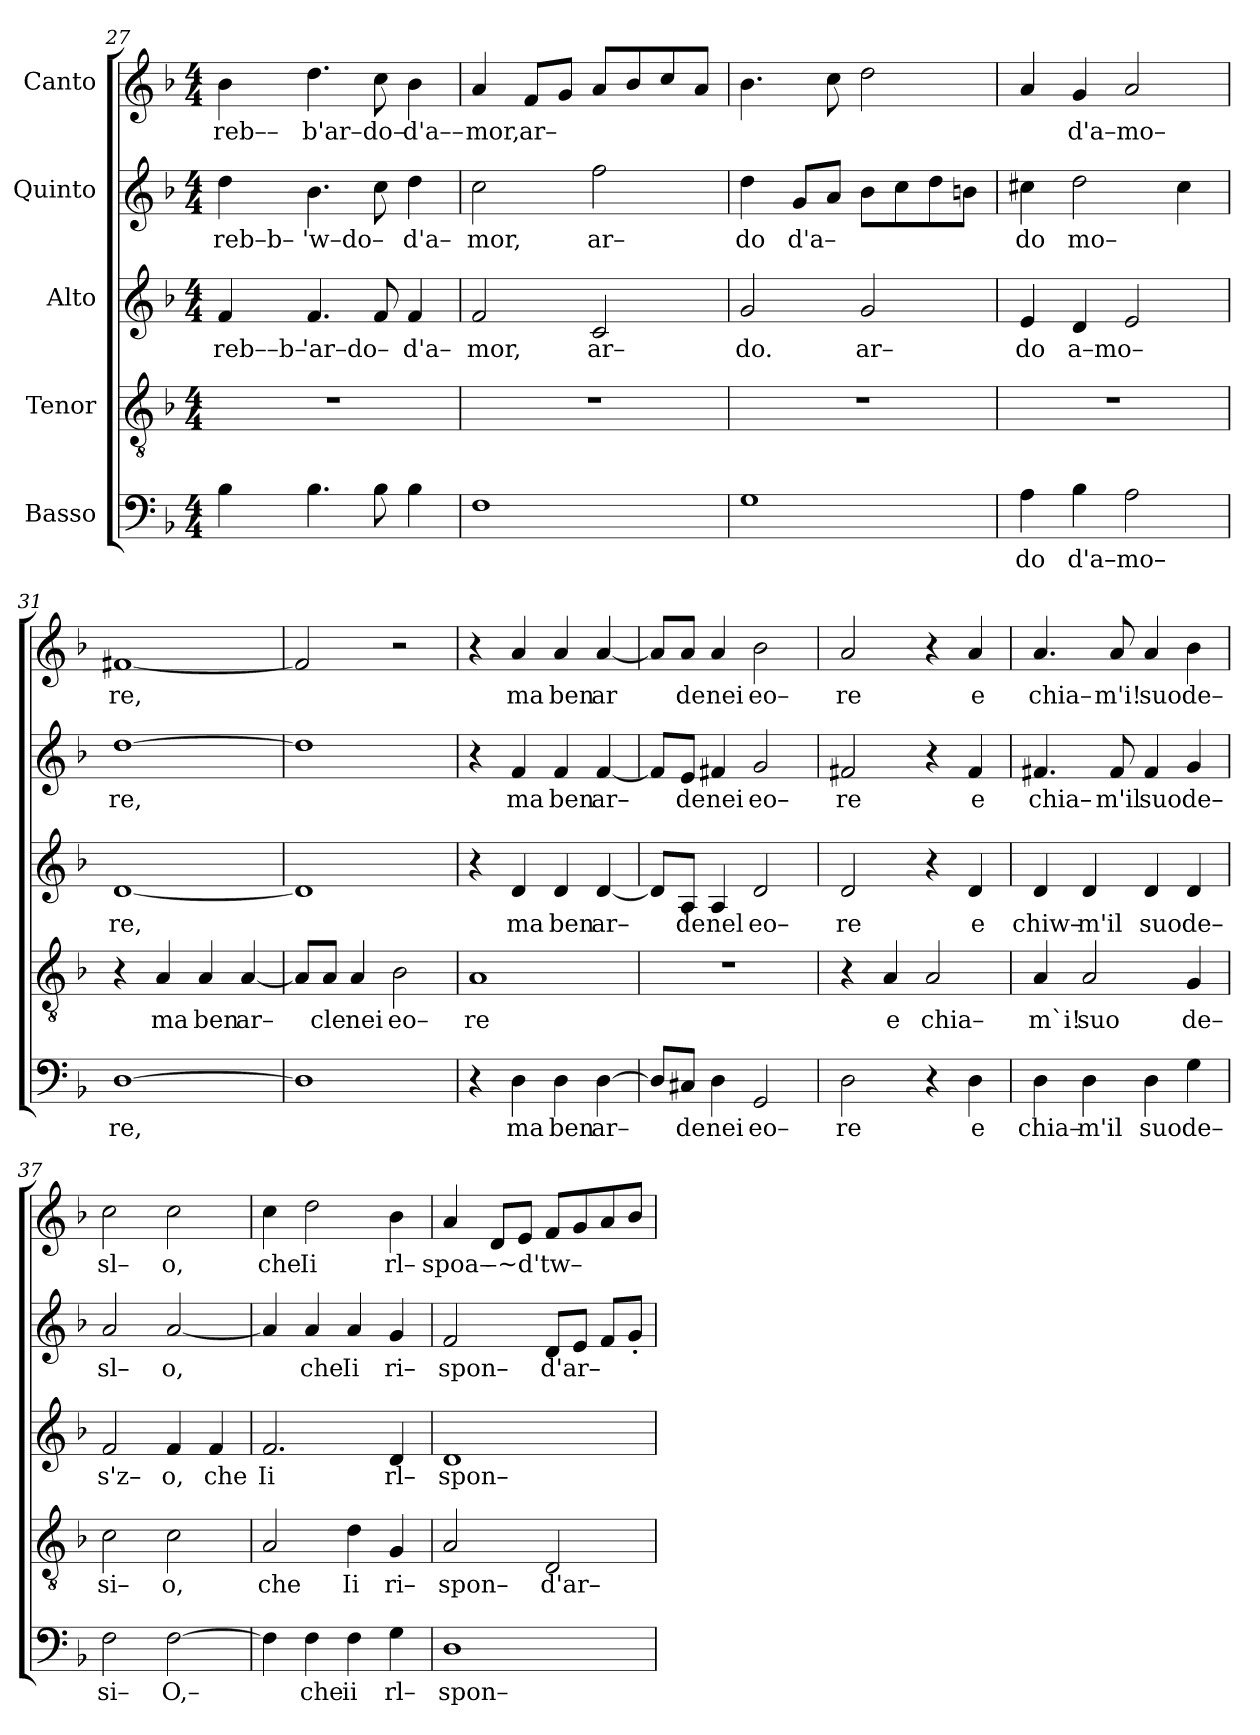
**kern	**text	**kern	**text	**kern	**text	**kern	**text	**kern	**text
*part5	*part5	*part4	*part4	*part3	*part3	*part2	*part2	*part1	*part1
*staff5	*staff5	*staff4	*staff4	*staff3	*staff3	*staff2	*staff2	*staff1	*staff1
*I"Basso	*	*I"Tenor	*	*I"Alto	*	*I"Quinto	*	*I"Canto	*
*clefF4	*	*clefGv2	*	*clefG2	*	*clefG2	*	*clefG2	*
*k[b-]	*	*k[b-]	*	*k[b-]	*	*k[b-]	*	*k[b-]	*
*F:	*	*F:	*	*F:	*	*F:	*	*F:	*
*M4/4	*	*M4/4	*	*M4/4	*	*M4/4	*	*M4/4	*
=27	=27	=27	=27	=27	=27	=27	=27	=27	=27
!	!	!	!	!	!LO:LY:b	!	!LO:LY:b	!	!LO:LY:b
4B-\	.	1r	.	4f/	reb––b–	4dd\	reb–b–	4b-\	reb––
!	!	!	!	!	!LO:LY:b	!	!LO:LY:b	!	!LO:LY:b
4.B-\	.	.	.	4.f/	'ar–do–	4.b-\	'w–do–	4.dd\	b'ar–do–
8B-\	.	.	.	8f/	.	8cc\	.	8cc\	.
!	!	!	!	!	!LO:LY:b	!	!LO:LY:b	!	!LO:LY:b
4B-\	.	.	.	4f/	d'a–	4dd\	d'a–	4b-\	d'a––
=28	=28	=28	=28	=28	=28	=28	=28	=28	=28
!	!	!	!	!	!LO:LY:b	!	!LO:LY:b	!	!LO:LY:b
1F	.	1r	.	2f/	mor,	2cc\	mor,	4a/	mor,
!	!	!	!	!	!	!	!	!	!LO:LY:b
.	.	.	.	.	.	.	.	8f/L	ar–
.	.	.	.	.	.	.	.	8g/J	.
!	!	!	!	!	!LO:LY:b	!	!LO:LY:b	!	!
.	.	.	.	2c/	ar–	2ff\	ar–	8a/L	.
.	.	.	.	.	.	.	.	8b-/	.
.	.	.	.	.	.	.	.	8cc/	.
.	.	.	.	.	.	.	.	8a/J	.
=29	=29	=29	=29	=29	=29	=29	=29	=29	=29
!	!	!	!	!	!LO:LY:b	!	!LO:LY:b	!	!
1G	.	1r	.	2g/	do.	4dd\	do	4.b-\	.
!	!	!	!	!	!	!	!LO:LY:b	!	!
.	.	.	.	.	.	8g/L	d'a–	.	.
.	.	.	.	.	.	8a/J	.	8cc\	.
!	!	!	!	!	!LO:LY:b	!	!	!	!
.	.	.	.	2g/	ar–	8b-\L	.	2dd\	.
.	.	.	.	.	.	8cc\	.	.	.
.	.	.	.	.	.	8dd\	.	.	.
.	.	.	.	.	.	8bn\J	.	.	.
=30	=30	=30	=30	=30	=30	=30	=30	=30	=30
!	!LO:LY:b	!	!	!	!LO:LY:b	!	!LO:LY:b	!	!
4A\	do	1r	.	4e/	do	4cc#X\	do	4a/	.
!	!LO:LY:b	!	!	!	!LO:LY:b	!	!LO:LY:b	!	!LO:LY:b
4B-\	d'a–mo–	.	.	4d/	a–mo–	2dd\	mo–	4g/	d'a–mo–
2A\	.	.	.	2e/	.	.	.	2a/	.
.	.	.	.	.	.	4cc#\	.	.	.
=31	=31	=31	=31	=31	=31	=31	=31	=31	=31
!	!LO:LY:b	!	!	!	!LO:LY:b	!	!LO:LY:b	!	!LO:LY:b
[1D	re,	4r	.	[1d	re,	[1dd	re,	[1f#X	re,
!	!	!	!LO:LY:b	!	!	!	!	!	!
.	.	4A/	ma	.	.	.	.	.	.
!	!	!	!LO:LY:b	!	!	!	!	!	!
.	.	4A/	ben	.	.	.	.	.	.
!	!	!	!LO:LY:b	!	!	!	!	!	!
.	.	[4A/	ar–	.	.	.	.	.	.
=32	=32	=32	=32	=32	=32	=32	=32	=32	=32
1D]	.	8A/L]	.	1d]	.	1dd]	.	2f#/]	.
!	!	!	!LO:LY:b	!	!	!	!	!	!
.	.	8A/J	cle	.	.	.	.	.	.
!	!	!	!LO:LY:b	!	!	!	!	!	!
.	.	4A/	nei	.	.	.	.	.	.
!	!	!	!LO:LY:b	!	!	!	!	!	!
.	.	2B-\	eo–	.	.	.	.	2r	.
=33	=33	=33	=33	=33	=33	=33	=33	=33	=33
!	!	!	!LO:LY:b	!	!	!	!	!	!
4r	.	1A	re	4r	.	4r	.	4r	.
!	!LO:LY:b	!	!	!	!LO:LY:b	!	!LO:LY:b	!	!LO:LY:b
4D\	ma	.	.	4d/	ma	4f/	ma	4a/	ma
!	!LO:LY:b	!	!	!	!LO:LY:b	!	!LO:LY:b	!	!LO:LY:b
4D\	ben	.	.	4d/	ben	4f/	ben	4a/	ben
!	!LO:LY:b	!	!	!	!LO:LY:b	!	!LO:LY:b	!	!LO:LY:b
[4D\	ar–	.	.	[4d/	ar–	[4f/	ar–	[4a/	ar
=34	=34	=34	=34	=34	=34	=34	=34	=34	=34
8D/L]	.	1r	.	8d/L]	.	8f/L]	.	8a/L]	.
!	!LO:LY:b	!	!	!	!LO:LY:b	!	!LO:LY:b	!	!LO:LY:b
8C#X/J	de	.	.	8A/J	de	8e/J	de	8a/J	de
!	!LO:LY:b	!	!	!	!LO:LY:b	!	!LO:LY:b	!	!LO:LY:b
4D\	nei	.	.	4A/	nel	4f#X/	nei	4a/	nei
!	!LO:LY:b	!	!	!	!LO:LY:b	!	!LO:LY:b	!	!LO:LY:b
2GG/	eo–	.	.	2d/	eo–	2g/	eo–	2b-\	eo–
=35	=35	=35	=35	=35	=35	=35	=35	=35	=35
!	!LO:LY:b	!	!	!	!LO:LY:b	!	!LO:LY:b	!	!LO:LY:b
2D\	re	4r	.	2d/	re	2f#X/	re	2a/	re
!	!	!	!LO:LY:b	!	!	!	!	!	!
.	.	4A/	e	.	.	.	.	.	.
!	!	!	!LO:LY:b	!	!	!	!	!	!
4r	.	2A/	chia–	4r	.	4r	.	4r	.
!	!LO:LY:b	!	!	!	!LO:LY:b	!	!LO:LY:b	!	!LO:LY:b
4D\	e	.	.	4d/	e	4f#/	e	4a/	e
=36	=36	=36	=36	=36	=36	=36	=36	=36	=36
!	!LO:LY:b	!	!LO:LY:b	!	!LO:LY:b	!	!LO:LY:b	!	!LO:LY:b
4D\	chia–	4A/	m`i!	4d/	chiw–	4.f#X/	chia–	4.a/	chia–
!	!LO:LY:b	!	!LO:LY:b	!	!LO:LY:b	!	!	!	!
4D\	m'il	2A/	suo	4d/	m'il	.	.	.	.
!	!	!	!	!	!	!	!LO:LY:b	!	!LO:LY:b
.	.	.	.	.	.	8f#/	m'il	8a/	m'i!
!	!LO:LY:b	!	!	!	!LO:LY:b	!	!LO:LY:b	!	!LO:LY:b
4D\	suo	.	.	4d/	suo	4f#/	suo	4a/	suo
!	!LO:LY:b	!	!LO:LY:b	!	!LO:LY:b	!	!LO:LY:b	!	!LO:LY:b
4G\	de–	4G/	de–	4d/	de–	4g/	de–	4b-\	de–
=37	=37	=37	=37	=37	=37	=37	=37	=37	=37
!	!LO:LY:b	!	!LO:LY:b	!	!LO:LY:b	!	!LO:LY:b	!	!LO:LY:b
2F\	si–	2c\	si–	2f/	s'z–	2a/	sl–	2cc\	sl–
!	!LO:LY:b	!	!LO:LY:b	!	!LO:LY:b	!	!LO:LY:b	!	!LO:LY:b
[2F\	O,–	2c\	o,	4f/	o,	[2a/	o,	2cc\	o,
!	!	!	!	!	!LO:LY:b	!	!	!	!
.	.	.	.	4f/	che	.	.	.	.
=38	=38	=38	=38	=38	=38	=38	=38	=38	=38
!	!	!	!LO:LY:b	!	!LO:LY:b	!	!	!	!LO:LY:b
4F\]	.	2A/	che	2.f/	Ii	4a/]	.	4cc\	che
!	!LO:LY:b	!	!	!	!	!	!LO:LY:b	!	!LO:LY:b
4F\	che	.	.	.	.	4a/	che	2dd\	Ii
!	!LO:LY:b	!	!LO:LY:b	!	!	!	!LO:LY:b	!	!
4F\	ii	4d\	Ii	.	.	4a/	Ii	.	.
!	!LO:LY:b	!	!LO:LY:b	!	!LO:LY:b	!	!LO:LY:b	!	!LO:LY:b
4G\	rl–	4G/	ri–	4d/	rl–	4g/	ri–	4b-\	rl–
=39	=39	=39	=39	=39	=39	=39	=39	=39	=39
!	!LO:LY:b	!	!LO:LY:b	!	!LO:LY:b	!	!LO:LY:b	!	!LO:LY:b
1D	spon–	2A/	spon–	1d	spon–	2f/	spon–	4a/	spoa–
!	!	!	!	!	!	!	!	!	!LO:LY:b
.	.	.	.	.	.	.	.	8d/L	–~d'tw–
.	.	.	.	.	.	.	.	8e/J	.
!	!	!	!LO:LY:b	!	!	!	!LO:LY:b	!	!
.	.	2D/	d'ar–	.	.	8d/L	d'ar–	8f/L	.
.	.	.	.	.	.	8e/J	.	8g/	.
.	.	.	.	.	.	8f/L	.	8a/	.
.	.	.	.	.	.	8g'/J	.	8b-/J	.
=	=	=	=	=	=	=	=	=	=
*-	*-	*-	*-	*-	*-	*-	*-	*-	*-
